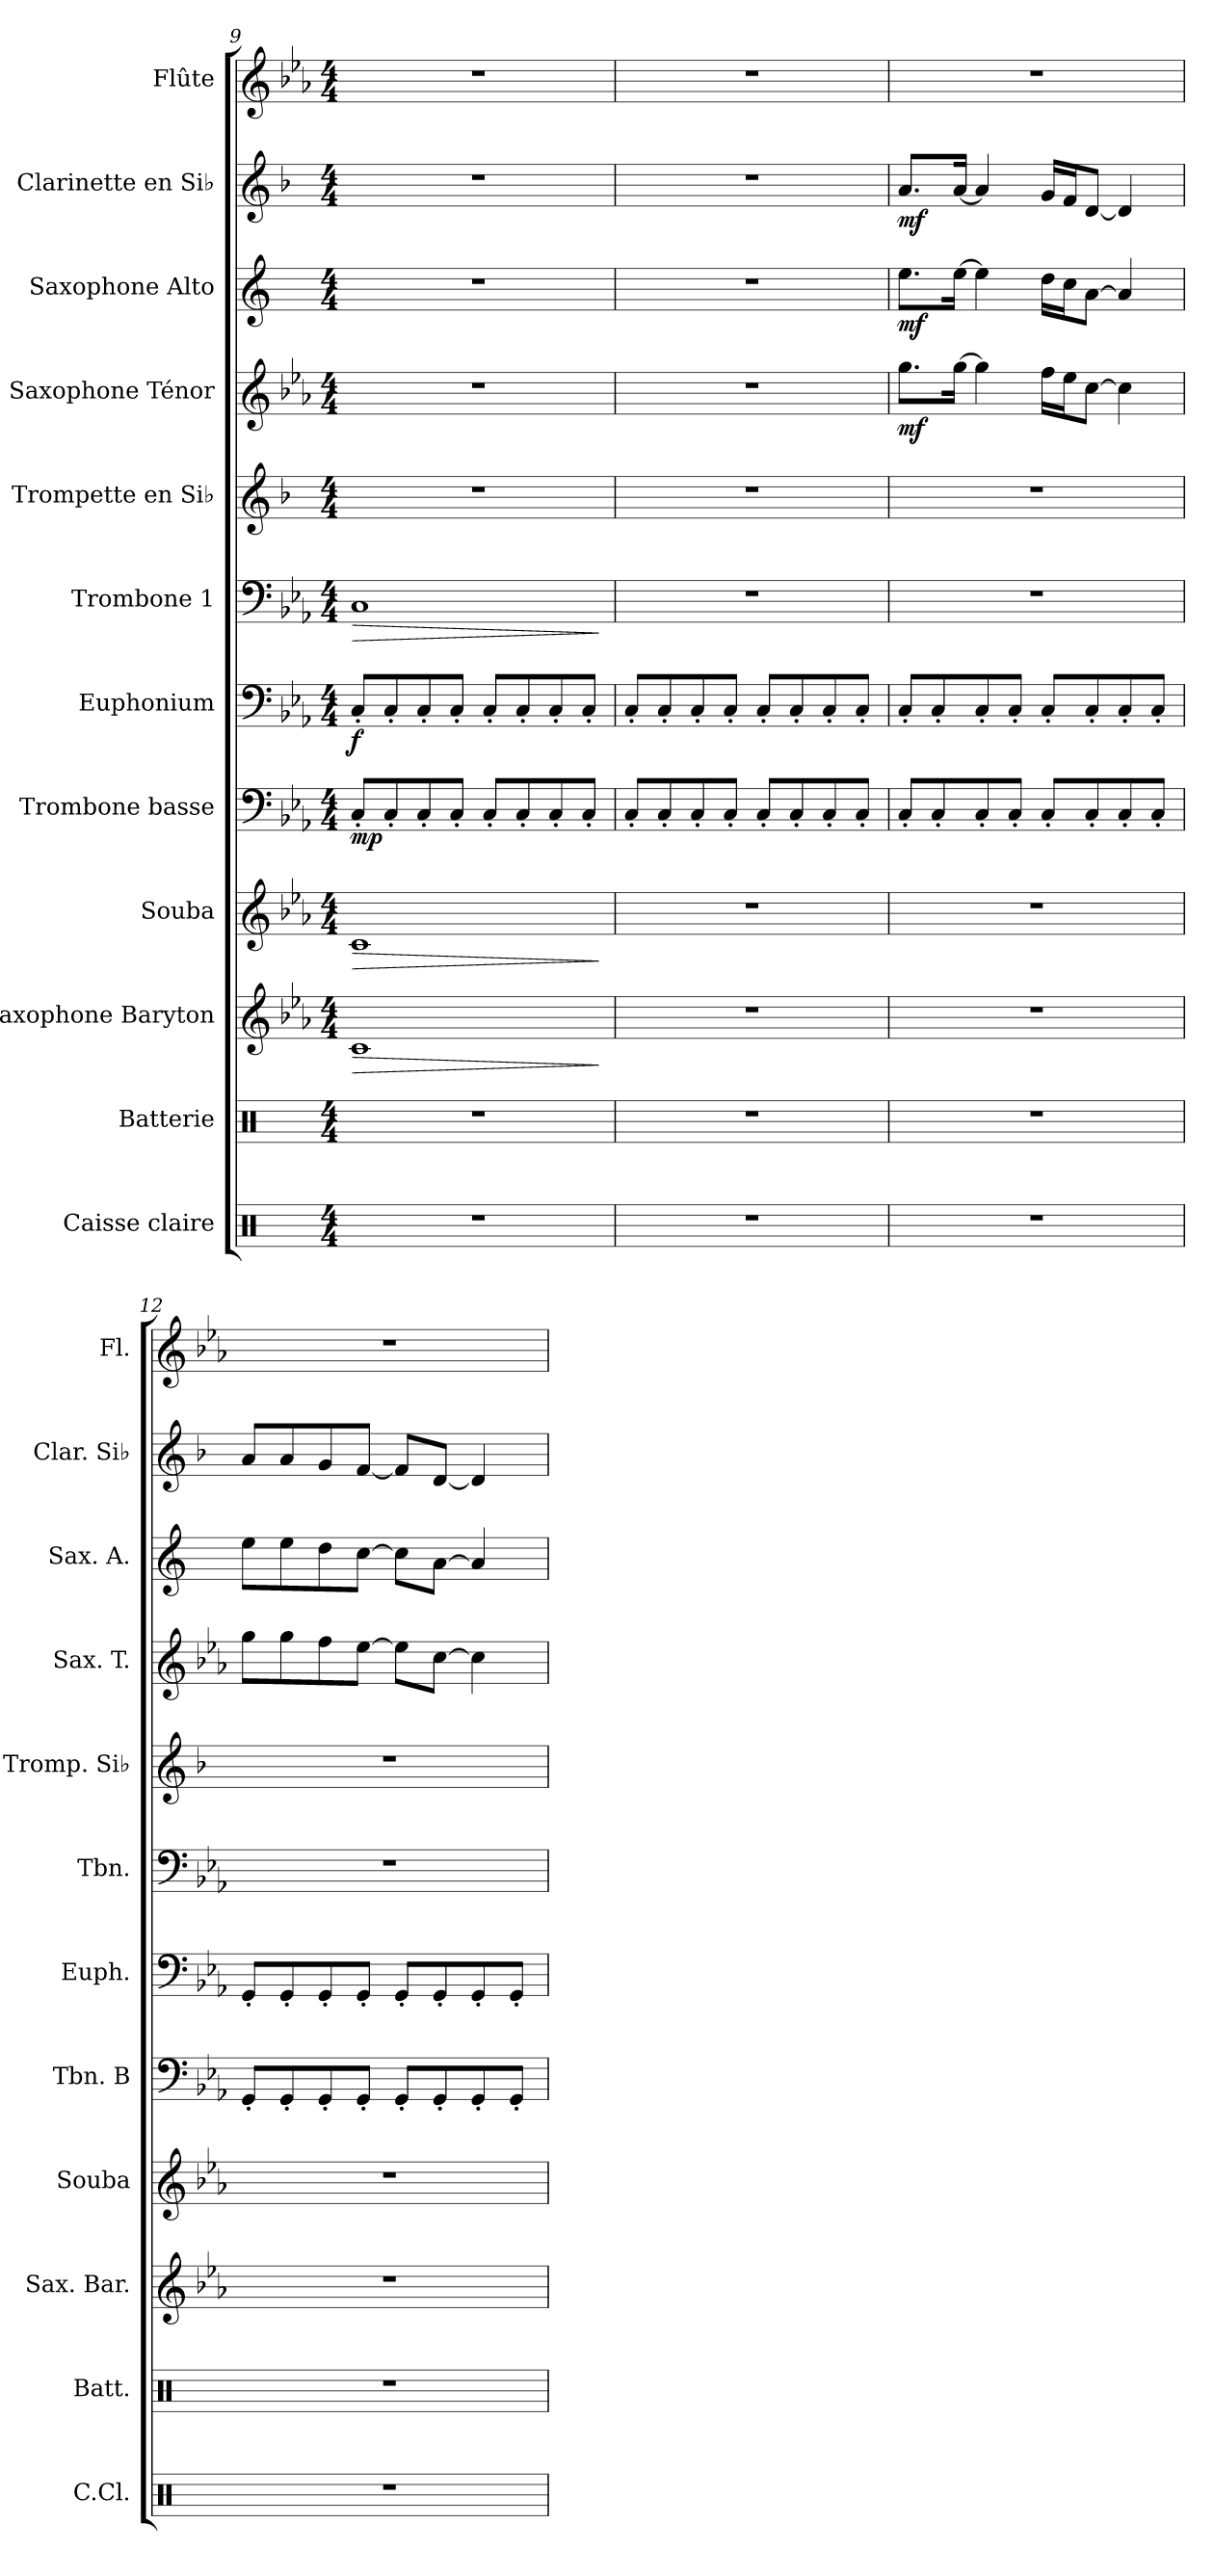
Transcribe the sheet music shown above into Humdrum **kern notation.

**kern	**kern	**kern	**dynam	**kern	**dynam	**kern	**dynam	**kern	**dynam	**kern	**dynam	**kern	**kern	**dynam	**kern	**dynam	**kern	**dynam	**kern
*part12	*part11	*part10	*part10	*part9	*part9	*part8	*part8	*part7	*part7	*part6	*part6	*part5	*part4	*part4	*part3	*part3	*part2	*part2	*part1
*staff12	*staff11	*staff10	*staff10	*staff9	*staff9	*staff8	*staff8	*staff7	*staff7	*staff6	*staff6	*staff5	*staff4	*staff4	*staff3	*staff3	*staff2	*staff2	*staff1
*I"Caisse claire	*I"Batterie	*I"Saxophone Baryton	*	*I"Souba	*	*I"Trombone basse	*	*I"Euphonium	*	*I"Trombone 1	*	*I"Trompette en Si♭	*I"Saxophone Ténor	*	*I"Saxophone Alto	*	*I"Clarinette en Si♭	*	*I"Flûte
*I'C.Cl.	*I'Batt.	*I'Sax. Bar.	*	*I'Souba	*	*I'Tbn. B	*	*I'Euph.	*	*I'Tbn.	*	*I'Tromp. Si♭	*I'Sax. T.	*	*I'Sax. A.	*	*I'Clar. Si♭	*	*I'Fl.
*clefX	*clefX	*clefG2	*	*clefG2	*	*clefF4	*	*clefF4	*	*clefF4	*	*clefG2	*clefG2	*	*clefG2	*	*clefG2	*	*clefG2
*	*	*ITrd12c21	*	*ITrd7c12	*	*	*	*	*	*	*	*ITrd1c2	*ITrd8c14	*	*ITrd5c9	*	*ITrd1c2	*	*
*k[]	*k[]	*k[b-e-a-]	*	*k[b-e-a-]	*	*k[b-e-a-]	*	*k[b-e-a-]	*	*k[b-e-a-]	*	*k[b-e-a-]	*k[b-e-a-]	*	*k[b-e-a-]	*	*k[b-e-a-]	*	*k[b-e-a-]
*M4/4	*M4/4	*M4/4	*	*M4/4	*	*M4/4	*	*M4/4	*	*M4/4	*	*M4/4	*M4/4	*	*M4/4	*	*M4/4	*	*M4/4
=9	=9	=9	=9	=9	=9	=9	=9	=9	=9	=9	=9	=9	=9	=9	=9	=9	=9	=9	=9
!	!	!	!LO:HP:b	!	!LO:HP:b	!	!LO:DY:b	!	!LO:DY:b	!	!LO:HP:b	!	!	!	!	!	!	!	!
1r	1r	1C	>	1C	>	8C'/L	mp	8C'/L	f	1C	>	1r	1r	.	1r	.	1r	.	1r
.	.	.	.	.	.	8C'/	.	8C'/	.	.	.	.	.	.	.	.	.	.	.
.	.	.	.	.	.	8C'/	.	8C'/	.	.	.	.	.	.	.	.	.	.	.
.	.	.	.	.	.	8C'/J	.	8C'/J	.	.	.	.	.	.	.	.	.	.	.
.	.	.	.	.	.	8C'/L	.	8C'/L	.	.	.	.	.	.	.	.	.	.	.
.	.	.	.	.	.	8C'/	.	8C'/	.	.	.	.	.	.	.	.	.	.	.
.	.	.	.	.	.	8C'/	.	8C'/	.	.	.	.	.	.	.	.	.	.	.
.	.	.	.	.	.	8C'/J	.	8C'/J	.	.	.	.	.	.	.	.	.	.	.
.	.	.	]	.	]	.	.	.	.	.	]	.	.	.	.	.	.	.	.
=10	=10	=10	=10	=10	=10	=10	=10	=10	=10	=10	=10	=10	=10	=10	=10	=10	=10	=10	=10
1r	1r	1r	.	1r	.	8C'/L	.	8C'/L	.	1r	.	1r	1r	.	1r	.	1r	.	1r
.	.	.	.	.	.	8C'/	.	8C'/	.	.	.	.	.	.	.	.	.	.	.
.	.	.	.	.	.	8C'/	.	8C'/	.	.	.	.	.	.	.	.	.	.	.
.	.	.	.	.	.	8C'/J	.	8C'/J	.	.	.	.	.	.	.	.	.	.	.
.	.	.	.	.	.	8C'/L	.	8C'/L	.	.	.	.	.	.	.	.	.	.	.
.	.	.	.	.	.	8C'/	.	8C'/	.	.	.	.	.	.	.	.	.	.	.
.	.	.	.	.	.	8C'/	.	8C'/	.	.	.	.	.	.	.	.	.	.	.
.	.	.	.	.	.	8C'/J	.	8C'/J	.	.	.	.	.	.	.	.	.	.	.
=11	=11	=11	=11	=11	=11	=11	=11	=11	=11	=11	=11	=11	=11	=11	=11	=11	=11	=11	=11
!	!	!	!	!	!	!	!	!	!	!	!	!	!	!LO:DY:b	!	!LO:DY:b	!	!LO:DY:b	!
1r	1r	1r	.	1r	.	8C'/L	.	8C'/L	.	1r	.	1r	8.g\L	mf	8.g\L	mf	8.g/L	mf	1r
.	.	.	.	.	.	8C'/	.	8C'/	.	.	.	.	.	.	.	.	.	.	.
.	.	.	.	.	.	.	.	.	.	.	.	.	[16g\Jk	.	[16g\Jk	.	[16g/Jk	.	.
.	.	.	.	.	.	8C'/	.	8C'/	.	.	.	.	4g\]	.	4g\]	.	4g/]	.	.
.	.	.	.	.	.	8C'/J	.	8C'/J	.	.	.	.	.	.	.	.	.	.	.
.	.	.	.	.	.	8C'/L	.	8C'/L	.	.	.	.	16f\LL	.	16f\LL	.	16f/LL	.	.
.	.	.	.	.	.	.	.	.	.	.	.	.	16e-\J	.	16e-\J	.	16e-/J	.	.
.	.	.	.	.	.	8C'/	.	8C'/	.	.	.	.	[8c\J	.	[8c\J	.	[8c/J	.	.
.	.	.	.	.	.	8C'/	.	8C'/	.	.	.	.	4c\]	.	4c/]	.	4c/]	.	.
.	.	.	.	.	.	8C'/J	.	8C'/J	.	.	.	.	.	.	.	.	.	.	.
!!LO:PB:g=z
=12	=12	=12	=12	=12	=12	=12	=12	=12	=12	=12	=12	=12	=12	=12	=12	=12	=12	=12	=12
1r	1r	1r	.	1r	.	8GG'/L	.	8GG'/L	.	1r	.	1r	8g\L	.	8g\L	.	8g/L	.	1r
.	.	.	.	.	.	8GG'/	.	8GG'/	.	.	.	.	8g\	.	8g\	.	8g/	.	.
.	.	.	.	.	.	8GG'/	.	8GG'/	.	.	.	.	8f\	.	8f\	.	8f/	.	.
.	.	.	.	.	.	8GG'/J	.	8GG'/J	.	.	.	.	[8e-\J	.	[8e-\J	.	[8e-/J	.	.
.	.	.	.	.	.	8GG'/L	.	8GG'/L	.	.	.	.	8e-\L]	.	8e-\L]	.	8e-/L]	.	.
.	.	.	.	.	.	8GG'/	.	8GG'/	.	.	.	.	[8c\J	.	[8c\J	.	[8c/J	.	.
.	.	.	.	.	.	8GG'/	.	8GG'/	.	.	.	.	4c\]	.	4c/]	.	4c/]	.	.
.	.	.	.	.	.	8GG'/J	.	8GG'/J	.	.	.	.	.	.	.	.	.	.	.
=	=	=	=	=	=	=	=	=	=	=	=	=	=	=	=	=	=	=	=
*-	*-	*-	*-	*-	*-	*-	*-	*-	*-	*-	*-	*-	*-	*-	*-	*-	*-	*-	*-
